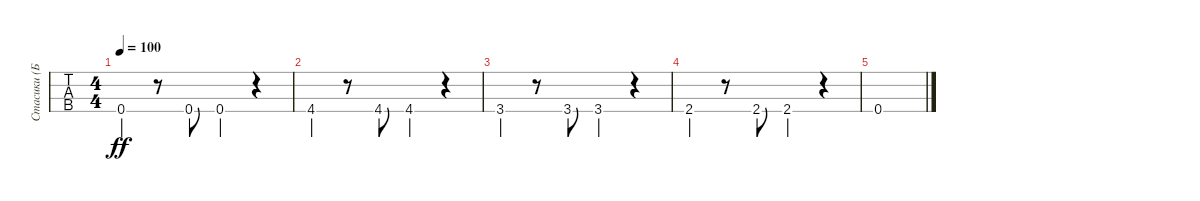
\track ("Стасики (Бас)" "Стасики (Б") {instrument electricbassfinger}
\staff {tabs}
\tuning (G2 D2 A1 E1) {hide}
\ts (4 4)
\tempo 100
\clef f4
\ks c
0.4.4{dy ff} r.8 0.4.8 0.4.4 r.4 |
4.4.4 r.8 4.4.8 4.4.4 r.4 |
3.4.4 r.8 3.4.8 3.4.4 r.4 |
2.4.4 r.8 2.4.8 2.4.4 r.4 |
0.4.1
